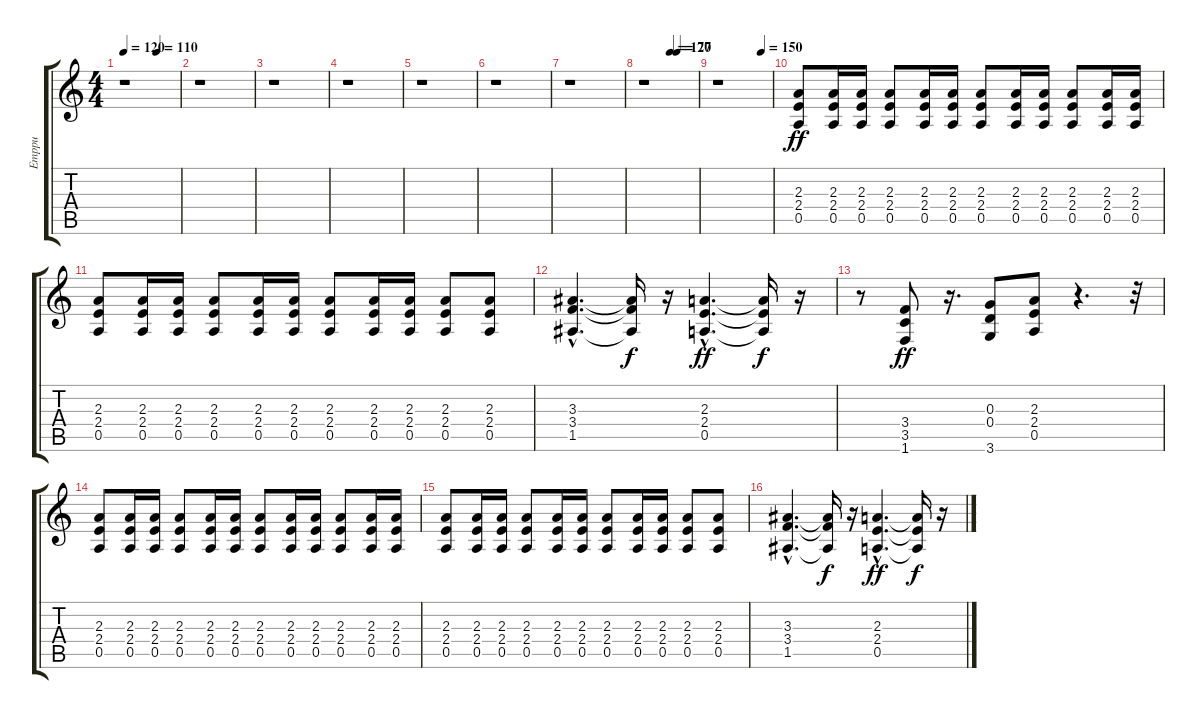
\track ("Emppu" "Emppu") {instrument distortionguitar}
\staff {score tabs}
\tuning (E4 B3 G3 D3 A2 E2) {hide}
\ts (4 4)
\tempo 120
\tempo (110 0.59375)
\tempo 120
\clef g2
\ks c
r.1{dy ff instrument distortionguitar} |
r.1 |
r.1 |
r.1 |
r.1 |
r.1 |
r.1 |
\tempo (120 0.5)
\tempo (77 0.625)
r.1 |
\tempo (150 0.8125)
r.1 |
(2.3 2.4 0.5).8 (2.3 2.4 0.5).16 (2.3 2.4 0.5).16 (2.3 2.4 0.5).8 (2.3 2.4 0.5).16 (2.3 2.4 0.5).16 (2.3 2.4 0.5).8 (2.3 2.4 0.5).16 (2.3 2.4 0.5).16 (2.3 2.4 0.5).8 (2.3 2.4 0.5).16 (2.3 2.4 0.5).16 |
(2.3 2.4 0.5).8 (2.3 2.4 0.5).16 (2.3 2.4 0.5).16 (2.3 2.4 0.5).8 (2.3 2.4 0.5).16 (2.3 2.4 0.5).16 (2.3 2.4 0.5).8 (2.3 2.4 0.5).16 (2.3 2.4 0.5).16 (2.3 2.4 0.5).8 (2.3 2.4 0.5).8 |
(3.3{hac} 3.4{hac} 1.5{hac}).4{d} (3.3{t} 3.4{t} 1.5{t}).16{dy f} r.16 (2.3{hac} 2.4{hac} 0.5{hac}).4{d dy ff} (2.3{t} 2.4{t} 0.5{t}).16{dy f} r.16 |
r.8 (3.4 3.5 1.6).8{dy ff} r.16{d} (0.3 0.4 3.6).8 (2.3 2.4 0.5).8 r.4{d} r.32 |
(2.3 2.4 0.5).8 (2.3 2.4 0.5).16 (2.3 2.4 0.5).16 (2.3 2.4 0.5).8 (2.3 2.4 0.5).16 (2.3 2.4 0.5).16 (2.3 2.4 0.5).8 (2.3 2.4 0.5).16 (2.3 2.4 0.5).16 (2.3 2.4 0.5).8 (2.3 2.4 0.5).16 (2.3 2.4 0.5).16 |
(2.3 2.4 0.5).8 (2.3 2.4 0.5).16 (2.3 2.4 0.5).16 (2.3 2.4 0.5).8 (2.3 2.4 0.5).16 (2.3 2.4 0.5).16 (2.3 2.4 0.5).8 (2.3 2.4 0.5).16 (2.3 2.4 0.5).16 (2.3 2.4 0.5).8 (2.3 2.4 0.5).8 |
(3.3{hac} 3.4{hac} 1.5{hac}).4{d} (3.3{t} 3.4{t} 1.5{t}).16{dy f} r.16 (2.3{hac} 2.4{hac} 0.5{hac}).4{d dy ff} (2.3{t} 2.4{t} 0.5{t}).16{dy f} r.16
